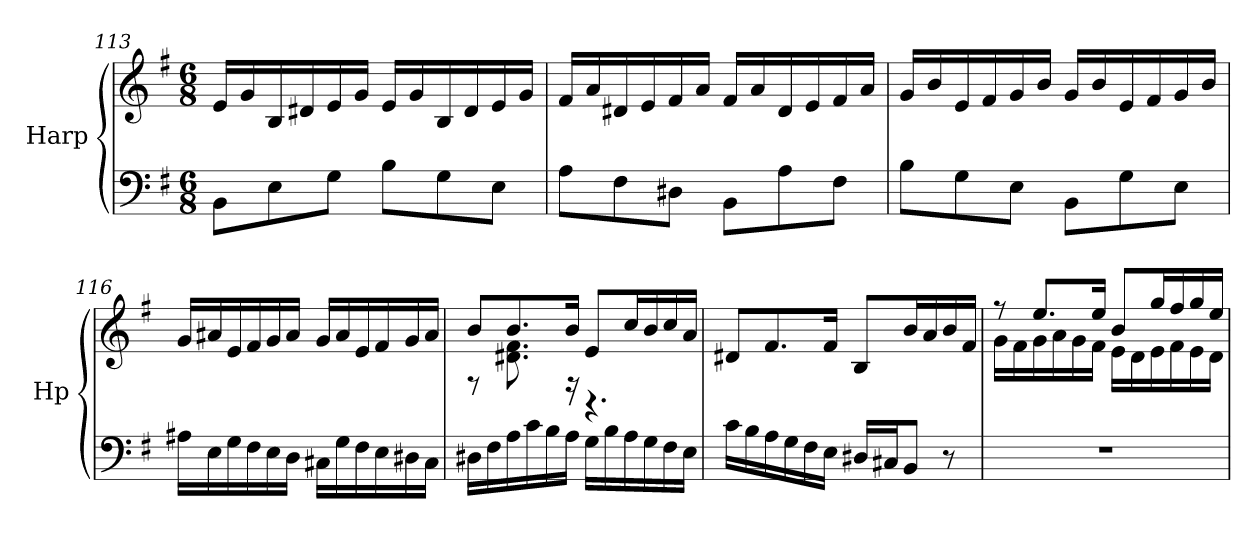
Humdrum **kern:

**kern	**kern
*part1	*part1
*staff2	*staff1
*I"Harp	*
*I'Hp	*
*clefF4	*clefG2
*k[f#]	*k[f#]
*M6/8	*M6/8
=113	=113
8BB\L	16e/LL
.	16g/
8E\	16B/
.	16d#X/
8G\J	16e/
.	16g/JJ
8B\L	16e/LL
.	16g/
8G\	16B/
.	16d#/
8E\J	16e/
.	16g/JJ
=114	=114
8A\L	16f#/LL
.	16a/
8F#\	16d#X/
.	16e/
8D#X\J	16f#/
.	16a/JJ
8BB\L	16f#/LL
.	16a/
8A\	16d#/
.	16e/
8F#\J	16f#/
.	16a/JJ
!!LO:PB:g=z
=115	=115
8B\L	16g/LL
.	16b/
8G\	16e/
.	16f#/
8E\J	16g/
.	16b/JJ
8BB\L	16g/LL
.	16b/
8G\	16e/
.	16f#/
8E\J	16g/
.	16b/JJ
=116	=116
16A#X\LL	16g/LL
16E\	16a#X/
16G\	16e/
16F#\	16f#/
16E\	16g/
16D\JJ	16a#/JJ
16C#X\LL	16g/LL
16G\	16a#/
16F#\	16e/
16E\	16f#/
16D#X\	16g/
16C#\JJ	16a#/JJ
=117	=117
*	*^
16D#X\LL	8b/L	8rF
16F#\	.	.
16A\	8.b/	8.d#X\ 8.f#\
16c\	.	.
16B\	.	.
16A\JJ	16b/Jk	16rF
16G\LL	8e/L	4.rBB
16B\	.	.
16A\	16cc/L	.
16G\	16b/	.
16F#\	16cc/	.
16E\JJ	16a/JJ	.
*	*v	*v
!!LO:LB:g=z
=118	=118
16c\LL	8d#X/L
16B\	.
16A\	8.f#/
16G\	.
16F#\	.
16E\JJ	16f#/Jk
16D#X/LL	8B/L
16C#X/J	.
8BB/J	16b/L
.	16a/
8r	16b/
.	16f#/JJ
=119	=119
*	*^
2.r	8r	16g\LL
.	.	16f#\
.	8.ee/L	16g\
.	.	16a\
.	.	16g\
.	16ee/Jk	16f#\JJ
.	8b/L	16e\LL
.	.	16d\
.	16gg/L	16e\
.	16ff#/	16f#\
.	16gg/	16e\
.	16ee/JJ	16d\JJ
*	*v	*v
=	=
*-	*-
